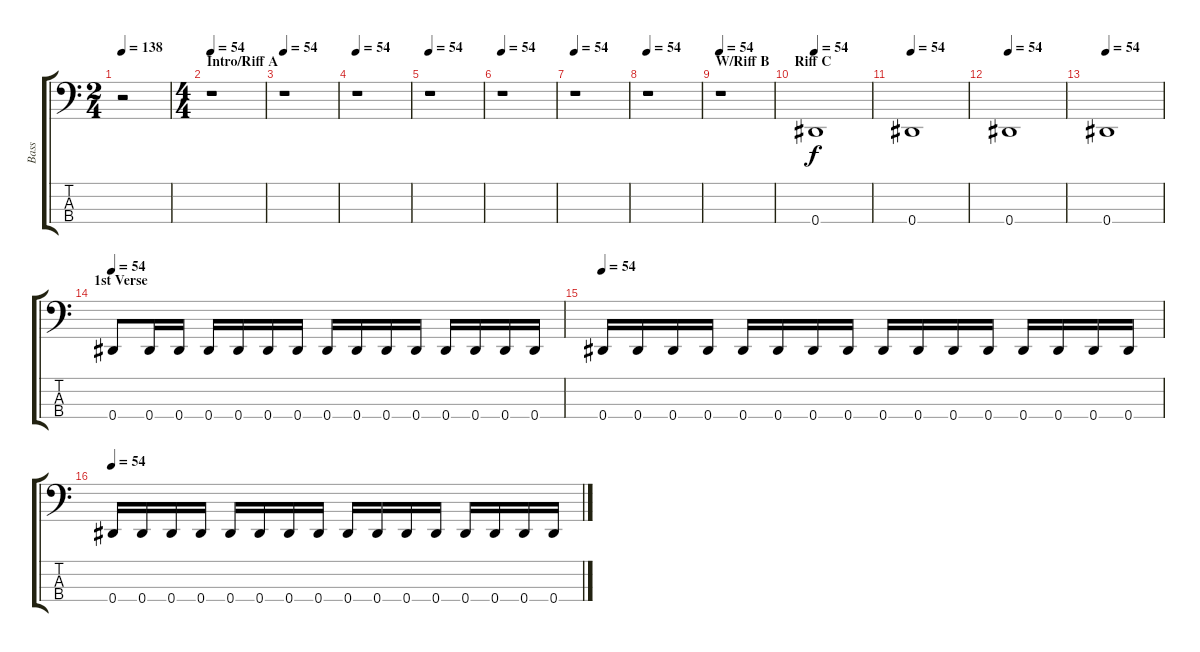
\track ("Bass" "Bass") {instrument electricbasspick}
\staff {score tabs}
\tuning (Gb2 Db2 Ab1 Eb1) {hide}
\ts (2 4)
\tempo 138
\tempo 54
\tempo 138
\clef f4
\ks c
r.2{dy f instrument electricbasspick} |
\ts (4 4)
\section ("" "Intro/Riff A")
\tempo 54
r.1 |
\tempo 54
r.1 |
\tempo 54
r.1 |
\tempo 54
r.1 |
\tempo 54
r.1 |
\tempo 54
r.1 |
\tempo 54
r.1 |
\section ("" "W/Riff B")
\tempo 54
r.1 |
\section ("" "Riff C")
\tempo 54
0.4.1 |
\tempo 54
0.4.1 |
\tempo 54
0.4.1 |
\tempo 54
0.4.1 |
\section ("" "1st Verse")
\tempo 54
0.4.8 0.4.16 0.4.16 0.4.16 0.4.16 0.4.16 0.4.16 0.4.16 0.4.16 0.4.16 0.4.16 0.4.16 0.4.16 0.4.16 0.4.16 |
\tempo 54
0.4.16 0.4.16 0.4.16 0.4.16 0.4.16 0.4.16 0.4.16 0.4.16 0.4.16 0.4.16 0.4.16 0.4.16 0.4.16 0.4.16 0.4.16 0.4.16 |
\tempo 54
0.4.16 0.4.16 0.4.16 0.4.16 0.4.16 0.4.16 0.4.16 0.4.16 0.4.16 0.4.16 0.4.16 0.4.16 0.4.16 0.4.16 0.4.16 0.4.16
